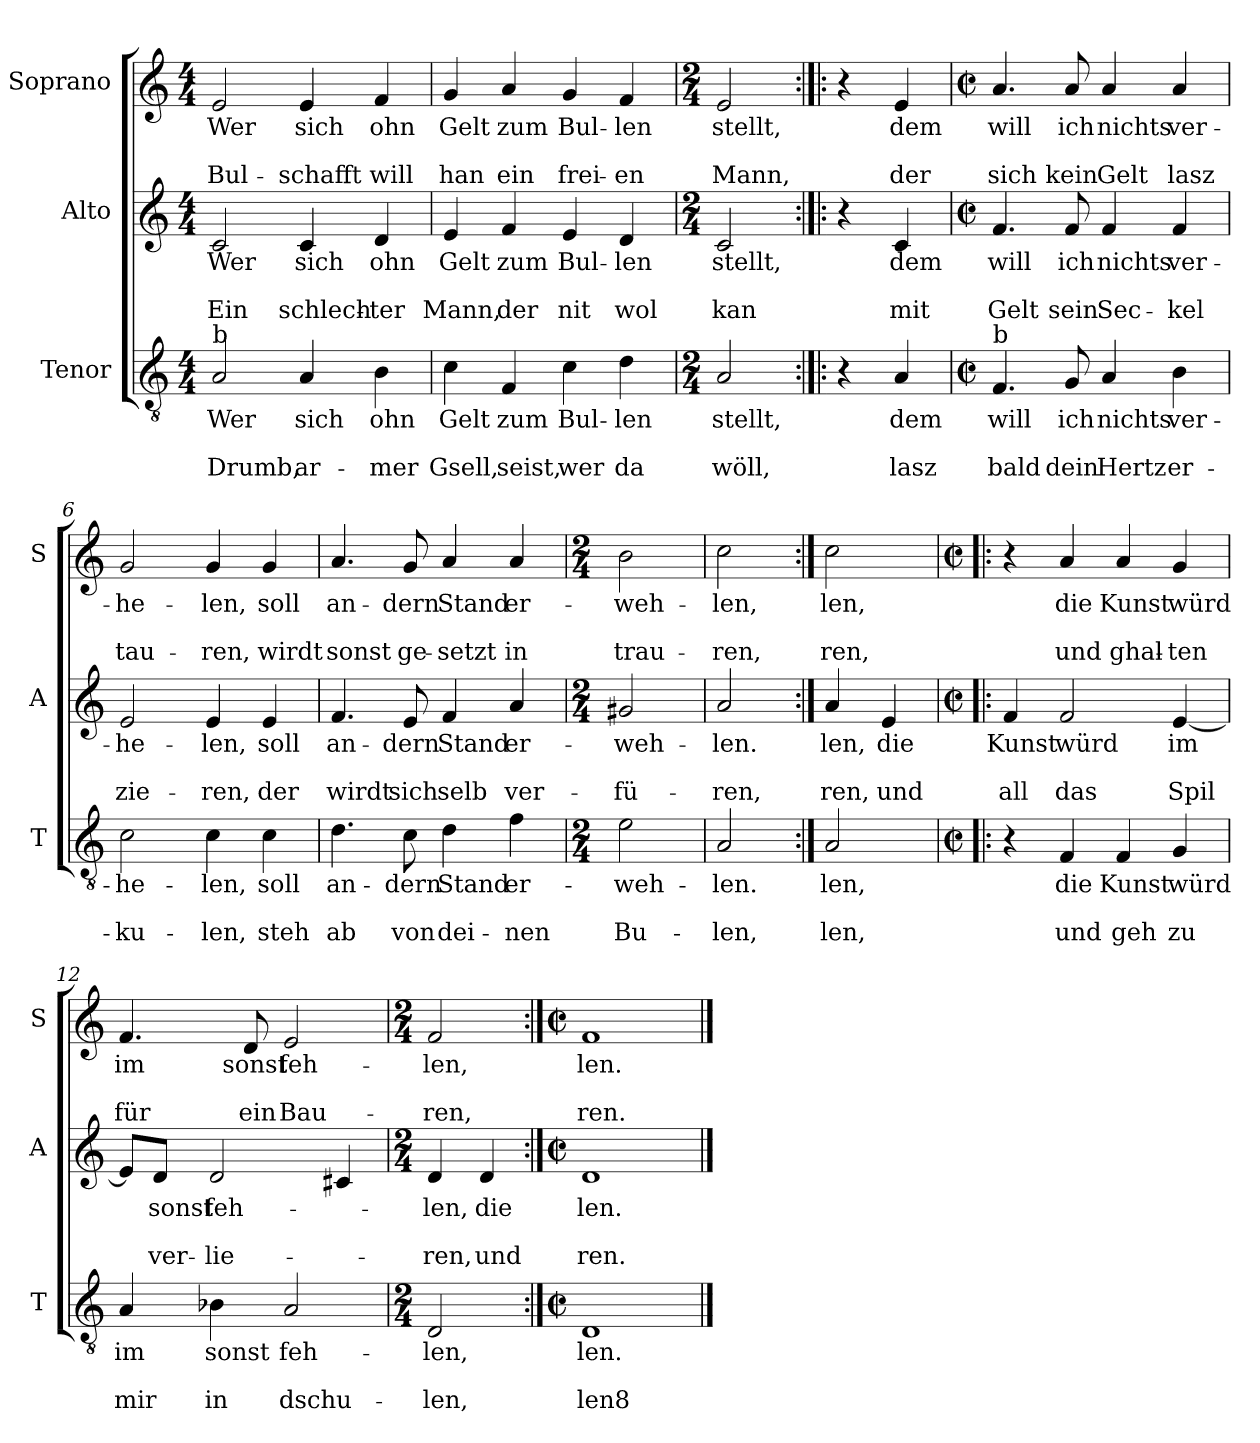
**kern	**text	**text	**text	**kern	**text	**text	**text	**kern	**text	**text	**text
*part3	*part3	*part3	*part3	*part2	*part2	*part2	*part2	*part1	*part1	*part1	*part1
*staff3	*staff3	*staff3	*staff3	*staff2	*staff2	*staff2	*staff2	*staff1	*staff1	*staff1	*staff1
*I"Tenor	*	*	*	*I"Alto	*	*	*	*I"Soprano	*	*	*
*I'T	*	*	*	*I'A	*	*	*	*I'S	*	*	*
*clefGv2	*	*	*	*clefG2	*	*	*	*clefG2	*	*	*
*k[]	*	*	*	*k[]	*	*	*	*k[]	*	*	*
*C:	*	*	*	*C:	*	*	*	*C:	*	*	*
*M4/4	*	*	*	*M4/4	*	*	*	*M4/4	*	*	*
=1	=1	=1	=1	=1	=1	=1	=1	=1	=1	=1	=1
!LO:TX:a:t=b	!	!	!	!	!	!	!	!	!	!	!
!	!LO:LY:b	!	!LO:LY:b	!	!LO:LY:b	!	!LO:LY:b	!	!LO:LY:b	!	!LO:LY:b
2A/	Wer	.	Drumb,	2c/	Wer	.	Ein	2e/	Wer	.	Bul-
!	!LO:LY:b	!	!LO:LY:b	!	!LO:LY:b	!	!LO:LY:b	!	!LO:LY:b	!	!LO:LY:b
4A/	sich	.	ar-	4c/	sich	.	schlech-	4e/	sich	.	-schafft
!	!LO:LY:b	!	!LO:LY:b	!	!LO:LY:b	!	!LO:LY:b	!	!LO:LY:b	!	!LO:LY:b
4B\	ohn	.	-mer	4d/	ohn	.	-ter	4f/	ohn	.	will
=2	=2	=2	=2	=2	=2	=2	=2	=2	=2	=2	=2
!	!LO:LY:b	!	!LO:LY:b	!	!LO:LY:b	!	!LO:LY:b	!	!LO:LY:b	!	!LO:LY:b
4c\	Gelt	.	Gsell,	4e/	Gelt	.	Mann,	4g/	Gelt	.	han
!	!LO:LY:b	!	!LO:LY:b	!	!LO:LY:b	!	!LO:LY:b	!	!LO:LY:b	!	!LO:LY:b
4F/	zum	.	seist,	4f/	zum	.	der	4a/	zum	.	ein
!	!LO:LY:b	!	!LO:LY:b	!	!LO:LY:b	!	!LO:LY:b	!	!LO:LY:b	!	!LO:LY:b
4c\	Bul-	.	wer	4e/	Bul-	.	nit	4g/	Bul-	.	frei-
!	!LO:LY:b	!	!LO:LY:b	!	!LO:LY:b	!	!LO:LY:b	!	!LO:LY:b	!	!LO:LY:b
4d\	-len	.	da	4d/	-len	.	wol	4f/	-len	.	-en
=3	=3	=3	=3	=3	=3	=3	=3	=3	=3	=3	=3
*M2/4	*	*	*	*M2/4	*	*	*	*M2/4	*	*	*
!	!LO:LY:b	!	!LO:LY:b	!	!LO:LY:b	!	!LO:LY:b	!	!LO:LY:b	!	!LO:LY:b
2A/	stellt,	.	wöll,	2c/	stellt,	.	kan	2e/	stellt,	.	Mann,
=4:|!|:	=4:|!|:	=4:|!|:	=4:|!|:	=4:|!|:	=4:|!|:	=4:|!|:	=4:|!|:	=4:|!|:	=4:|!|:	=4:|!|:	=4:|!|:
4r	.	.	.	4r	.	.	.	4r	.	.	.
!	!LO:LY:b	!	!LO:LY:b	!	!LO:LY:b	!	!LO:LY:b	!	!LO:LY:b	!	!LO:LY:b
4A/	dem	.	lasz	4c/	dem	.	mit	4e/	dem	.	der
!!LO:LB:g=z
=5	=5	=5	=5	=5	=5	=5	=5	=5	=5	=5	=5
*M2/2	*	*	*	*M2/2	*	*	*	*M2/2	*	*	*
*met(c|)	*	*	*	*met(c|)	*	*	*	*met(c|)	*	*	*
!LO:TX:a:t=b	!	!	!	!	!	!	!	!	!	!	!
!	!LO:LY:b	!	!LO:LY:b	!	!LO:LY:b	!	!LO:LY:b	!	!LO:LY:b	!	!LO:LY:b
4.F/	will	.	bald	4.f/	will	.	Gelt	4.a/	will	.	sich
!	!LO:LY:b	!	!LO:LY:b	!	!LO:LY:b	!	!LO:LY:b	!	!LO:LY:b	!	!LO:LY:b
8G/	ich	.	dein	8f/	ich	.	sein	8a/	ich	.	kein
!	!LO:LY:b	!	!LO:LY:b	!	!LO:LY:b	!	!LO:LY:b	!	!LO:LY:b	!	!LO:LY:b
4A/	nichts	.	Hertz	4f/	nichts	.	Sec-	4a/	nichts	.	Gelt
!	!LO:LY:b	!	!LO:LY:b	!	!LO:LY:b	!	!LO:LY:b	!	!LO:LY:b	!	!LO:LY:b
4B\	ver-	.	er-	4f/	ver-	.	-kel	4a/	ver-	.	lasz
=6	=6	=6	=6	=6	=6	=6	=6	=6	=6	=6	=6
!	!LO:LY:b	!	!LO:LY:b	!	!LO:LY:b	!	!LO:LY:b	!	!LO:LY:b	!	!LO:LY:b
2c\	-he-	.	-ku-	2e/	-he-	.	zie-	2g/	-he-	.	tau-
!	!LO:LY:b	!	!LO:LY:b	!	!LO:LY:b	!	!LO:LY:b	!	!LO:LY:b	!	!LO:LY:b
4c\	-len,	.	-len,	4e/	-len,	.	-ren,	4g/	-len,	.	-ren,
!	!LO:LY:b	!	!LO:LY:b	!	!LO:LY:b	!	!LO:LY:b	!	!LO:LY:b	!	!LO:LY:b
4c\	soll	.	steh	4e/	soll	.	der	4g/	soll	.	wirdt
=7	=7	=7	=7	=7	=7	=7	=7	=7	=7	=7	=7
!	!LO:LY:b	!	!LO:LY:b	!	!LO:LY:b	!	!LO:LY:b	!	!LO:LY:b	!	!LO:LY:b
4.d\	an-	.	ab	4.f/	an-	.	wirdt	4.a/	an-	.	sonst
!	!LO:LY:b	!	!LO:LY:b	!	!LO:LY:b	!	!LO:LY:b	!	!LO:LY:b	!	!LO:LY:b
8c\	-dern	.	von	8e/	-dern	.	sich	8g/	-dern	.	ge-
!	!LO:LY:b	!	!LO:LY:b	!	!LO:LY:b	!	!LO:LY:b	!	!LO:LY:b	!	!LO:LY:b
4d\	Stand	.	dei-	4f/	Stand	.	selb	4a/	Stand	.	-setzt
!	!LO:LY:b	!	!LO:LY:b	!	!LO:LY:b	!	!LO:LY:b	!	!LO:LY:b	!	!LO:LY:b
4f\	er-	.	-nen	4a/	er-	.	ver-	4a/	er-	.	in
=8	=8	=8	=8	=8	=8	=8	=8	=8	=8	=8	=8
*M2/4	*	*	*	*M2/4	*	*	*	*M2/4	*	*	*
!	!LO:LY:b	!	!LO:LY:b	!	!LO:LY:b	!	!LO:LY:b	!	!LO:LY:b	!	!LO:LY:b
2e\	-weh-	.	Bu-	2g#X/	-weh-	.	-fü-	2b\	-weh-	.	trau-
=9	=9	=9	=9	=9	=9	=9	=9	=9	=9	=9	=9
!	!LO:LY:b	!	!LO:LY:b	!	!LO:LY:b	!	!LO:LY:b	!	!LO:LY:b	!	!LO:LY:b
2A/	-len.	.	-len,	2a/	-len.	.	-ren,	2cc\	-len,	.	-ren,
!!LO:PB:g=z
=10:|!	=10:|!	=10:|!	=10:|!	=10:|!	=10:|!	=10:|!	=10:|!	=10:|!	=10:|!	=10:|!	=10:|!
!	!LO:LY:b	!	!LO:LY:b	!	!LO:LY:b	!	!LO:LY:b	!	!LO:LY:b	!	!LO:LY:b
2A/	len,	.	len,	4a/	len,	.	ren,	2cc\	len,	.	ren,
!	!	!	!	!	!LO:LY:b	!	!LO:LY:b	!	!	!	!
.	.	.	.	4e/	die	.	und	.	.	.	.
=11!|:	=11!|:	=11!|:	=11!|:	=11!|:	=11!|:	=11!|:	=11!|:	=11!|:	=11!|:	=11!|:	=11!|:
*M2/2	*	*	*	*M2/2	*	*	*	*M2/2	*	*	*
*met(c|)	*	*	*	*met(c|)	*	*	*	*met(c|)	*	*	*
!	!	!	!	!	!LO:LY:b	!	!LO:LY:b	!	!	!	!
4r	.	.	.	4f/	Kunst	.	all	4r	.	.	.
!	!LO:LY:b	!	!LO:LY:b	!	!LO:LY:b	!	!LO:LY:b	!	!LO:LY:b	!	!LO:LY:b
4F/	die	.	und	2f/	würd	.	das	4a/	die	.	und
!	!LO:LY:b	!	!LO:LY:b	!	!	!	!	!	!LO:LY:b	!	!LO:LY:b
4F/	Kunst	.	geh	.	.	.	.	4a/	Kunst	.	ghal-
!	!LO:LY:b	!	!LO:LY:b	!	!LO:LY:b	!	!LO:LY:b	!	!LO:LY:b	!	!LO:LY:b
4G/	würd	.	zu	[4e/	im	.	Spil	4g/	würd	.	-ten
=12	=12	=12	=12	=12	=12	=12	=12	=12	=12	=12	=12
!	!LO:LY:b	!	!LO:LY:b	!	!	!	!	!	!LO:LY:b	!	!LO:LY:b
4A/	im	.	mir	8e/L]	.	.	.	4.f/	im	.	für
!	!	!	!	!	!LO:LY:b	!	!LO:LY:b	!	!	!	!
.	.	.	.	8d/J	sonst	.	ver-	.	.	.	.
!	!LO:LY:b	!	!LO:LY:b	!	!LO:LY:b	!	!LO:LY:b	!	!	!	!
4B-X\	sonst	.	in	2d/	feh-	.	-lie-	.	.	.	.
!	!	!	!	!	!	!	!	!	!LO:LY:b	!	!LO:LY:b
.	.	.	.	.	.	.	.	8d/	sonst	.	ein
!	!LO:LY:b	!	!LO:LY:b	!	!	!	!	!	!LO:LY:b	!	!LO:LY:b
2A/	feh-	.	dschu-	.	.	.	.	2e/	feh-	.	Bau-
.	.	.	.	4c#X/	.	.	.	.	.	.	.
=13	=13	=13	=13	=13	=13	=13	=13	=13	=13	=13	=13
*M2/4	*	*	*	*M2/4	*	*	*	*M2/4	*	*	*
!	!LO:LY:b	!	!LO:LY:b	!	!LO:LY:b	!	!LO:LY:b	!	!LO:LY:b	!	!LO:LY:b
2D/	-len,	.	-len,	4d/	-len,	.	-ren,	2f/	-len,	.	-ren,
!	!	!	!	!	!LO:LY:b	!	!LO:LY:b	!	!	!	!
.	.	.	.	4d/	die	.	und	.	.	.	.
=14:|!	=14:|!	=14:|!	=14:|!	=14:|!	=14:|!	=14:|!	=14:|!	=14:|!	=14:|!	=14:|!	=14:|!
*M2/2	*	*	*	*M2/2	*	*	*	*M2/2	*	*	*
*met(c|)	*	*	*	*met(c|)	*	*	*	*met(c|)	*	*	*
!	!LO:LY:b	!	!LO:LY:b	!	!LO:LY:b	!	!LO:LY:b	!	!LO:LY:b	!	!LO:LY:b
1D	len.	.	len8	1d	len.	.	ren.	1f	len.	.	ren.
==	==	==	==	==	==	==	==	==	==	==	==
*-	*-	*-	*-	*-	*-	*-	*-	*-	*-	*-	*-
